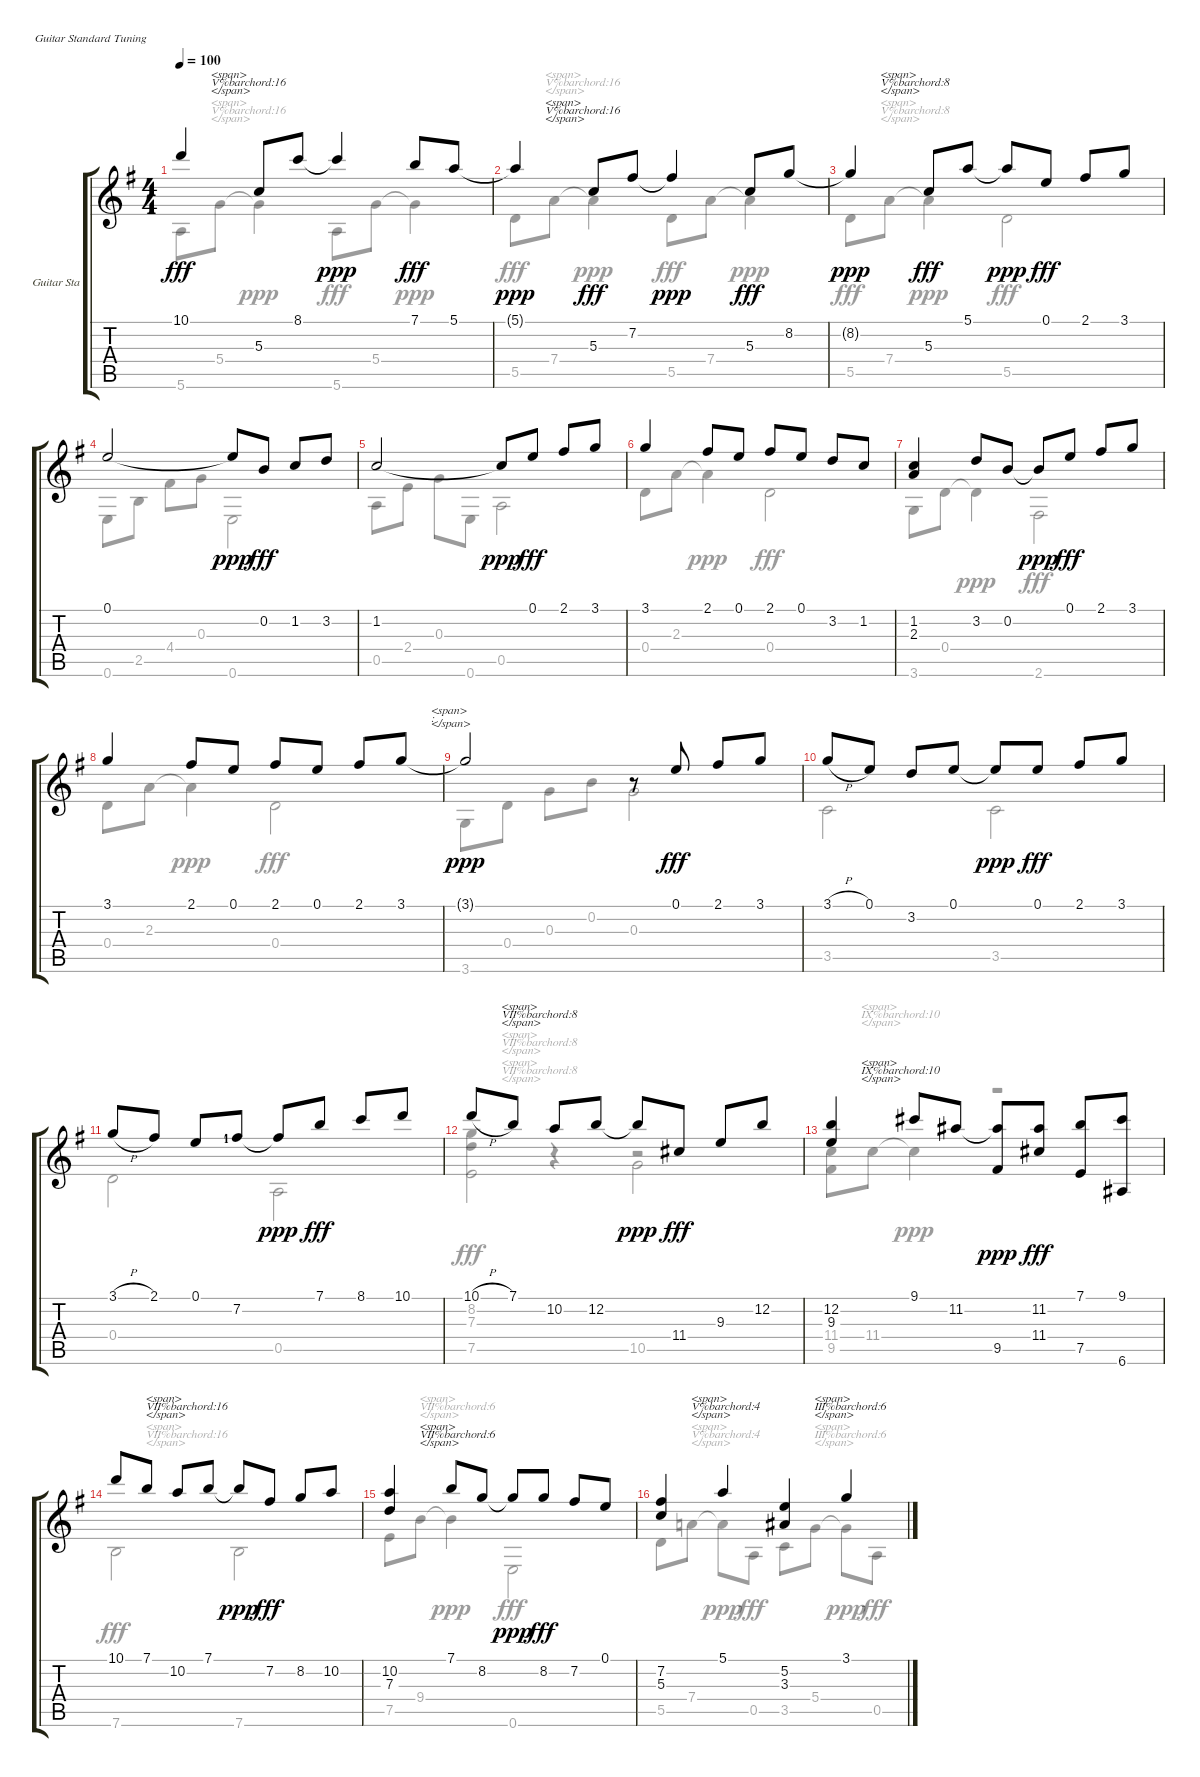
\bracketExtendMode groupsimilarinstruments
\firstSystemTrackNameOrientation horizontal
\otherSystemsTrackNameOrientation horizontal
\track ("Guitar Standard" "Guitar Sta") {instrument acousticguitarsteel}
\staff {score tabs}
\tuning (E4 B3 G3 D3 A2 E2)
\voice
\ts (4 4)
\tempo 100
\clef g2
\ks eminor
10.1.4{txt "\n          <span>\n          V%barchord:16\n          </span>\n        " dy fff} 5.3.8 8.1.8 8.1{t}.4{dy ppp} 7.1.8{dy fff} 5.1.8 |
5.1{t}.4{txt "\n          <span>\n          V%barchord:16\n          </span>\n        " dy ppp} 5.3.8{dy fff} 7.2.8 7.2{t}.4{dy ppp} 5.3.8{dy fff} 8.2.8 |
8.2{t}.4{txt "\n          <span>\n          V%barchord:8\n          </span>\n        " dy ppp} 5.3.8{dy fff} 5.1.8 5.1{t}.8{dy ppp} 0.1.8{dy fff} 2.1.8 3.1.8 |
0.1.2 0.1{t}.8{dy ppp} 0.2.8{dy fff} 1.2.8 3.2.8 |
1.2.2 1.2{t}.8{dy ppp} 0.1.8{dy fff} 2.1.8 3.1.8 |
3.1.4 2.1.8 0.1.8 2.1.8 0.1.8 3.2.8 1.2.8 |
(1.2 2.3).4 3.2.8 0.2.8 0.2{t}.8{dy ppp} 0.1.8{dy fff} 2.1.8 3.1.8 |
3.1.4 2.1.8 0.1.8 2.1.8 0.1.8 2.1.8 3.1.8{txt "\n          <span>\n          :\n          </span>\n        "} |
3.1{t}.2{dy ppp} r.8 0.1.8{dy fff} 2.1.8 3.1.8 |
3.1{h}.8 0.1.8 3.2.8 0.1.8 0.1{t}.8{dy ppp} 0.1.8{dy fff} 2.1.8 3.1.8 |
3.1{h}.8 2.1.8 0.1.8 7.2{lf 2}.8 7.2{t}.8{dy ppp} 7.1.8{dy fff} 8.1.8 10.1.8 |
10.1{h}.8{txt "\n          <span>\n          VII%barchord:8\n          </span>\n        "} 7.1.8 10.2.8 12.2.8 12.2{t}.8{dy ppp} 11.4.8{dy fff} 9.3.8 12.2.8 |
(12.2 9.3).4{txt "\n          <span>\n          IX%barchord:10\n          </span>\n        "} 9.1.8 11.2.8 (11.2{t} 9.5).8{dy ppp} (11.2 11.4).8{dy fff} (7.1 7.5).8 (9.1 6.6).8 |
10.1.8{txt "\n          <span>\n          VII%barchord:16\n          </span>\n        "} 7.1.8 10.2.8 7.1.8 7.1{t}.8{dy ppp} 7.2.8{dy fff} 8.2.8 10.2.8 |
(10.2 7.3).4{txt "\n          <span>\n          VII%barchord:6\n          </span>\n        "} 7.1.8 8.2.8 8.2{t}.8{dy ppp} 8.2.8{dy fff} 7.2.8 0.1.8 |
(7.2 5.3).4{txt "\n          <span>\n          V%barchord:4\n          </span>\n        "} 5.1.4 (5.2 3.3).4{txt "\n          <span>\n          III%barchord:6\n          </span>\n        "} 3.1.4
\voice
\clef g2
\ottava regular
\simile none
\ks eminor
5.6.8{txt "\n          <span>\n          V%barchord:16\n          </span>\n        " dy fff} 5.4.8 5.4{t}.4{dy ppp} 5.6.8{dy fff} 5.4.8 5.4{t}.4{dy ppp} |
5.5.8{txt "\n          <span>\n          V%barchord:16\n          </span>\n        " dy fff} 7.4.8 7.4{t}.4{dy ppp} 5.5.8{dy fff} 7.4.8 7.4{t}.4{dy ppp} |
5.5.8{txt "\n          <span>\n          V%barchord:8\n          </span>\n        " dy fff} 7.4.8 7.4{t}.4{dy ppp} 5.5.2{dy fff} |
0.6.8 2.5.8 4.4.8 0.3.8 0.6.2 |
0.5.8 2.4.8 0.3.8 0.6.8 0.5.2 |
0.4.8 2.3.8 2.3{t}.4{dy ppp} 0.4.2{dy fff} |
3.6.8 0.4.8 0.4{t}.4{dy ppp} 2.6.2{dy fff} |
0.4.8 2.3.8 2.3{t}.4{dy ppp} 0.4.2{dy fff} |
3.6.8 0.4.8 0.3.8 0.2.8 0.3.2 |
3.5.2 3.5.2 |
0.4.2 0.5.2 |
(8.2 7.3).4{txt "\n          <span>\n          VII%barchord:8\n          </span>\n        "} r.4 10.5.2 |
(11.4 9.5).8{txt "\n          <span>\n          IX%barchord:10\n          </span>\n        "} 11.4.8 11.4{t}.4{dy ppp} r.2 |
7.6.2{txt "\n          <span>\n          VII%barchord:16\n          </span>\n        " dy fff} 7.6.2 |
7.5.8{txt "\n          <span>\n          VII%barchord:6\n          </span>\n        "} 9.4.8 9.4{t}.4{dy ppp} 0.6.2{dy fff} |
5.5.8{txt "\n          <span>\n          V%barchord:4\n          </span>\n        "} 7.4.8 7.4{t}.8{dy ppp} 0.5.8{dy fff} 3.5.8{txt "\n          <span>\n          III%barchord:6\n          </span>\n        "} 5.4.8 5.4{t}.8{dy ppp} 0.5.8{dy fff}
\voice
\clef g2
\ottava regular
\simile none
\ks eminor
|
|
|
|
|
|
|
|
|
|
|
7.5.2{txt "\n          <span>\n          VII%barchord:8\n          </span>\n        "} r.2 |
|
|
|
